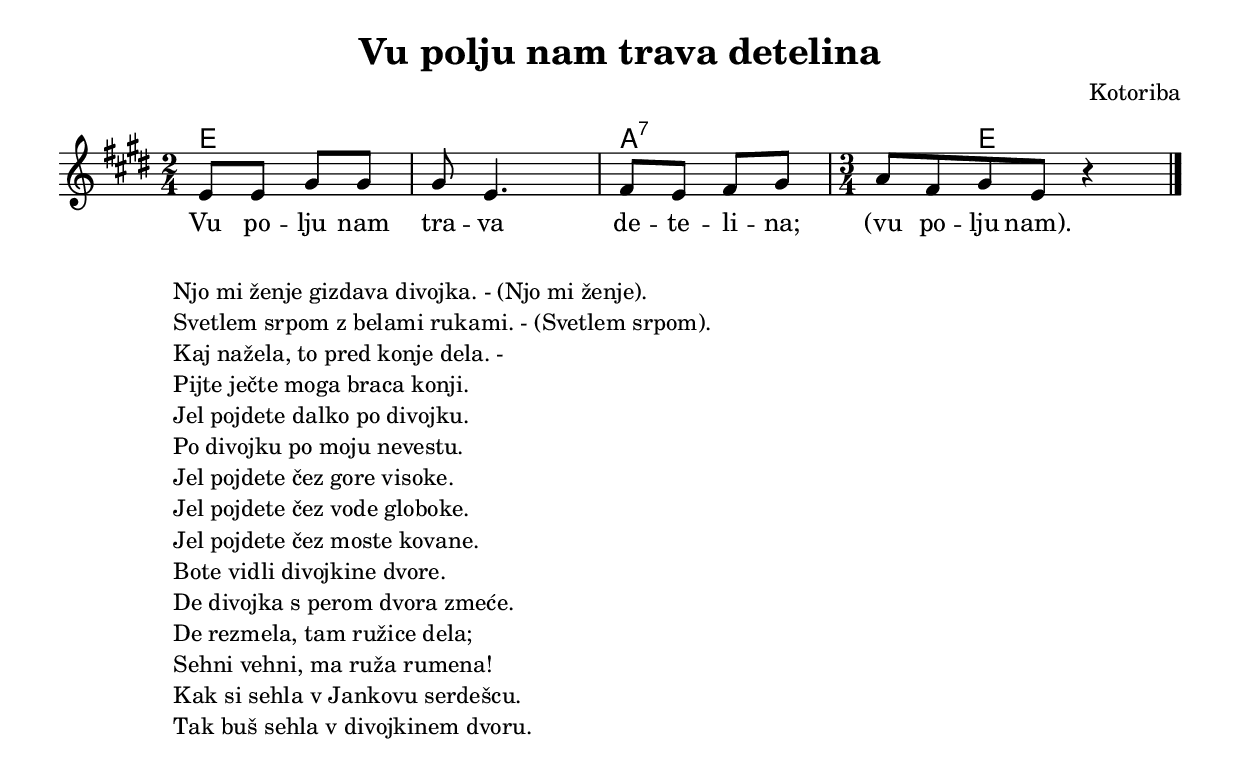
\version "2.24.1"
\include "deutsch.ly"

\header {
  title = "Vu polju nam trava detelina"
  %subtitle = "II."
  composer = "Kotoriba"
}

\paper {
  #(set-paper-size "a4")
  indent = 0
  top-margin = 10
  markup-system-spacing = #'((basic-distance . 0.1) (padding . 2))
  system-system-spacing = #'((basic-distance . 0.1) (padding . 3))
  %annotate-spacing = ##t
  ragged-last = ##f
}

global = {
  \key e \major
  \numericTimeSignature
  \time 2/4
}

chordNames = \chordmode {
  \global
  % Chords follow here.
  \semiGermanChords
  \set chordChanges = ##t
  e2 e
  a:7 a4:7 e2
  
}

melody = \relative c' {
  \global
  % Music follows here.
  e8 e gis gis |
  gis8 e4. |
  fis8 e fis gis |
  \time 3/4
  a8 fis gis e r4 |
  \bar "|."
}

verse = \lyricmode {
  % Lyrics follow here.
  Vu po -- lju nam tra -- va de -- te -- li -- na;
  (vu po -- lju nam).
}

\score {
  <<
    \new ChordNames \chordNames
    \new Staff { \melody }
    \addlyrics { \verse }
  >>
  \layout { }
}

\markup {
  \hspace #11
  \column { 
    \line { Njo mi ženje gizdava divojka. - (Njo mi ženje). }
    \line { Svetlem srpom z belami rukami. - (Svetlem srpom). }
    \line { Kaj nažela, to pred konje dela. - }
    \line { Pijte ječte moga braca konji. }
    \line { Jel pojdete dalko po divojku. }
    \line { Po divojku po moju nevestu. }
    \line { Jel pojdete čez gore visoke. }
    \line { Jel pojdete čez vode globoke. }
    \line { Jel pojdete čez moste kovane. }
    \line { Bote vidli divojkine dvore. }
    \line { De divojka s perom dvora zmeće. }
    \line { De rezmela, tam ružice dela; }
    \line { Sehni vehni, ma ruža rumena! }
    \line { Kak si sehla v Jankovu serdešcu. }
    \line { Tak buš sehla v divojkinem dvoru. }
  }
}
